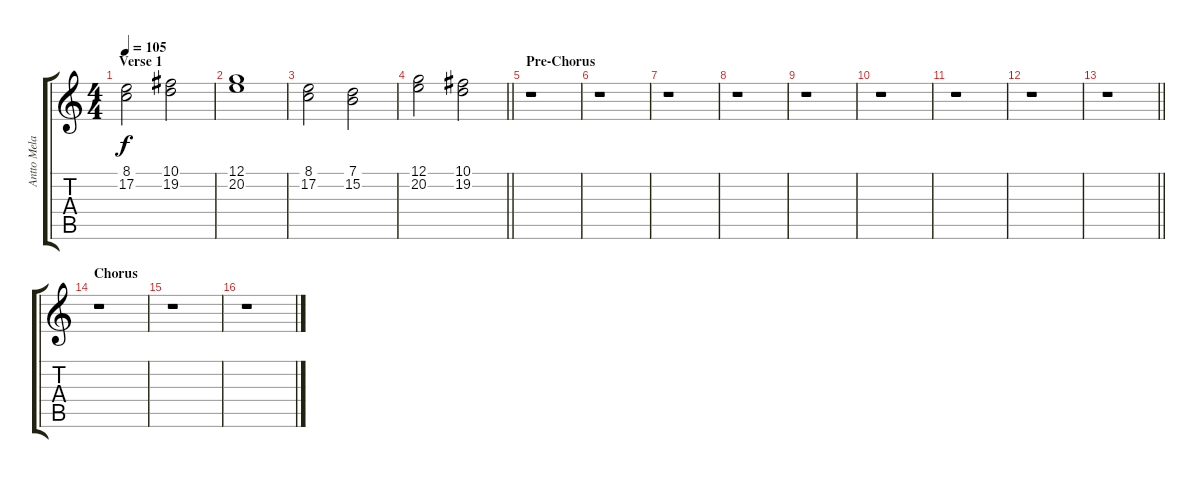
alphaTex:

\track ("Antto Melasniemi (Keyboard)" "Antto Mela") {instrument rockorgan}
\staff {score tabs}
\tuning (E4 B3 G3 D3 A2 E2) {hide}
\ts (4 4)
\section ("" "Verse 1")
\tempo 105
\clef g2
\ks c
(8.1 17.2).2{dy f} (10.1 19.2).2 |
(12.1 20.2).1 |
(8.1 17.2).2 (7.1 15.2).2 |
\barLineRight lightlight
(12.1 20.2).2 (10.1 19.2).2 |
\section ("" "Pre-Chorus")
r.1 |
r.1 |
r.1 |
r.1 |
r.1 |
r.1 |
r.1 |
r.1 |
\barLineRight lightlight
r.1 |
\section ("" "Chorus")
r.1 |
r.1 |
r.1
